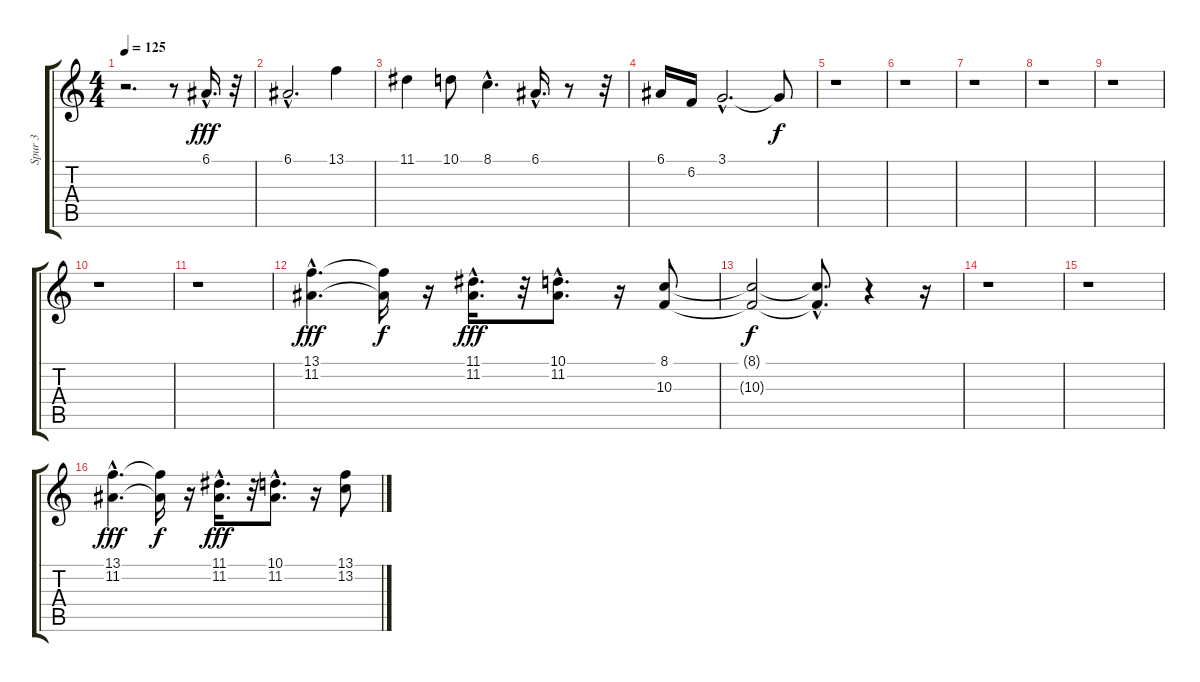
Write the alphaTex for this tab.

\track ("Spur 3" "Spur 3") {instrument trumpet}
\staff {score tabs}
\tuning (E4 B3 G3 D3 A2 E2) {hide}
\ts (4 4)
\tempo 125
\clef g2
\ks c
r.2{d dy f} r.8 6.1{hac}.16{d dy fff} r.32 |
6.1{hac}.2{d} 13.1.4 |
11.1.4 10.1.8 8.1{hac}.4{d} 6.1{hac}.16{d} r.8 r.32 |
6.1.16 6.2.16 3.1{hac}.2{d} 3.1{t}.8{dy f} |
r.1 |
r.1 |
r.1 |
r.1 |
r.1 |
r.1 |
r.1 |
(13.1{hac} 11.2{hac}).4{d dy fff} (13.1{t} 11.2{t}).16{dy f} r.16 (11.1{hac} 11.2{hac}).16{d dy fff} r.32 (10.1{hac} 11.2{hac}).8{d} r.16 (8.1 10.3).8 |
(8.1{t} 10.3{t}).2{dy f} (8.1{hac t} 10.3{hac t}).8{d} r.4 r.16 |
r.1 |
r.1 |
(13.1{hac} 11.2{hac}).4{d dy fff} (13.1{t} 11.2{t}).16{dy f} r.16 (11.1{hac} 11.2{hac}).16{d dy fff} r.32 (10.1{hac} 11.2).8{d} r.16 (13.1 13.2).8
